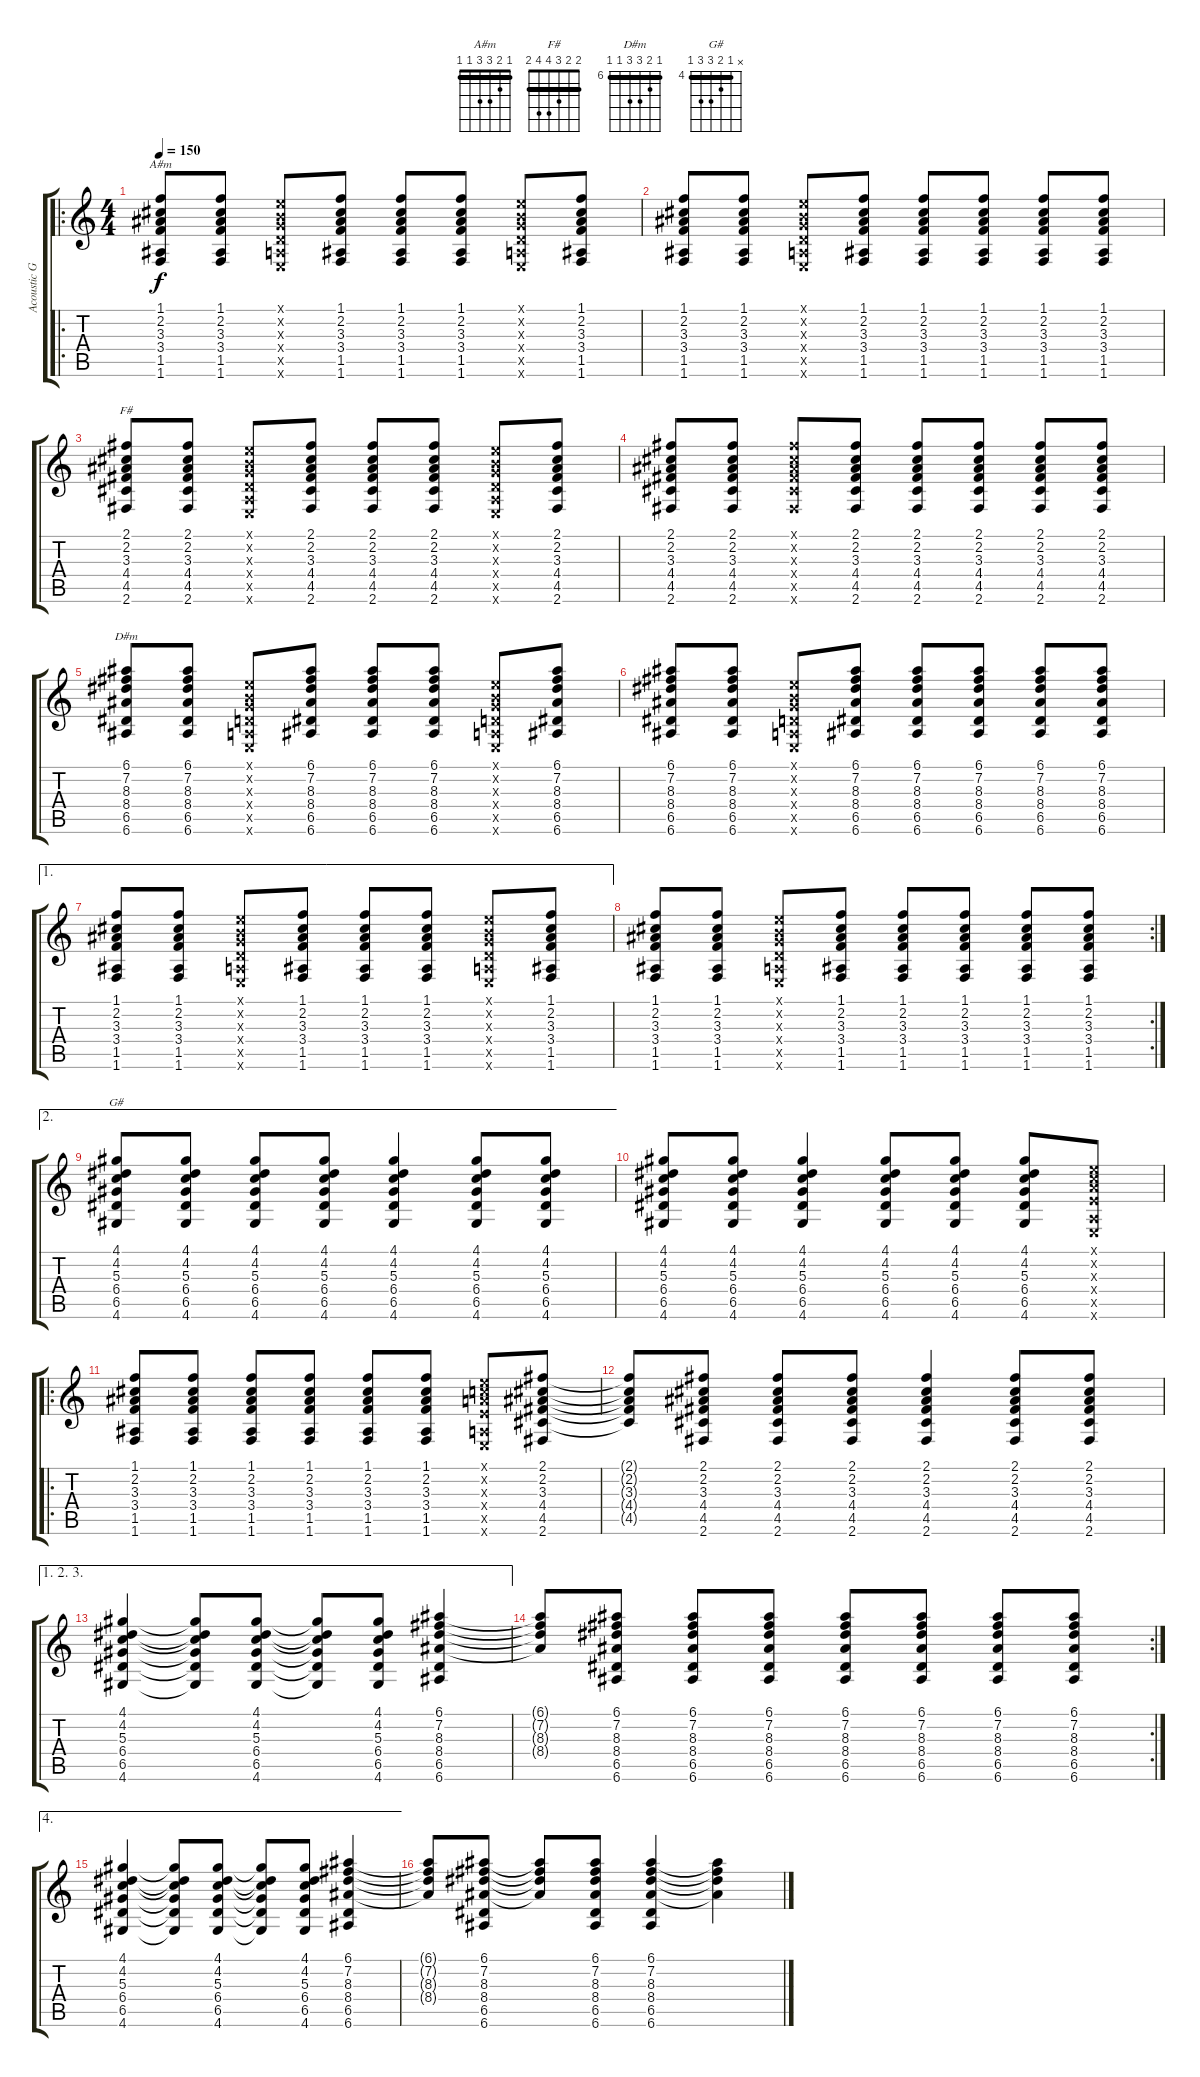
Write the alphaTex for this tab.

\track ("Acoustic Guitar" "Acoustic G") {instrument acousticguitarsteel}
\staff {score tabs}
\tuning (E4 B3 G3 D3 A2 E2) {hide}
\chord ("A#m" 1 2 3 3 1 1) {barre 1}
\chord ("F#" 2 2 3 4 4 2) {barre 2}
\chord ("D#m" 6 7 8 8 6 6) {firstfret 6 barre 6}
\chord ("G#" x 4 5 6 6 4) {firstfret 4 barre 4}
\ro
\ts (4 4)
\tempo 150
\clef g2
\ks c
(1.1 2.2 3.3 3.4 1.5 1.6).8{ch "A#m" dy f} (1.1 2.2 3.3 3.4 1.5 1.6).8 (0.1{x} 0.2{x} 0.3{x} 0.4{x} 0.5{x} 0.6{x}).8 (1.1 2.2 3.3 3.4 1.5 1.6).8 (1.1 2.2 3.3 3.4 1.5 1.6).8 (1.1 2.2 3.3 3.4 1.5 1.6).8 (0.1{x} 0.2{x} 0.3{x} 0.4{x} 0.5{x} 0.6{x}).8 (1.1 2.2 3.3 3.4 1.5 1.6).8 |
(1.1 2.2 3.3 3.4 1.5 1.6).8 (1.1 2.2 3.3 3.4 1.5 1.6).8 (0.1{x} 0.2{x} 0.3{x} 0.4{x} 0.5{x} 0.6{x}).8 (1.1 2.2 3.3 3.4 1.5 1.6).8 (1.1 2.2 3.3 3.4 1.5 1.6).8 (1.1 2.2 3.3 3.4 1.5 1.6).8 (1.1 2.2 3.3 3.4 1.5 1.6).8 (1.1 2.2 3.3 3.4 1.5 1.6).8 |
(2.1 2.2 3.3 4.4 4.5 2.6).8{ch "F#"} (2.1 2.2 3.3 4.4 4.5 2.6).8 (0.1{x} 0.2{x} 0.3{x} 0.4{x} 0.5{x} 0.6{x}).8 (2.1 2.2 3.3 4.4 4.5 2.6).8 (2.1 2.2 3.3 4.4 4.5 2.6).8 (2.1 2.2 3.3 4.4 4.5 2.6).8 (0.1{x} 0.2{x} 0.3{x} 0.4{x} 0.5{x} 0.6{x}).8 (2.1 2.2 3.3 4.4 4.5 2.6).8 |
(2.1 2.2 3.3 4.4 4.5 2.6).8 (2.1 2.2 3.3 4.4 4.5 2.6).8 (2.1{x} 2.2{x} 3.3{x} 4.4{x} 4.5{x} 2.6{x}).8 (2.1 2.2 3.3 4.4 4.5 2.6).8 (2.1 2.2 3.3 4.4 4.5 2.6).8 (2.1 2.2 3.3 4.4 4.5 2.6).8 (2.1 2.2 3.3 4.4 4.5 2.6).8 (2.1 2.2 3.3 4.4 4.5 2.6).8 |
(6.1 7.2 8.3 8.4 6.5 6.6).8{ch "D#m"} (6.1 7.2 8.3 8.4 6.5 6.6).8 (0.1{x} 0.2{x} 0.3{x} 0.4{x} 0.5{x} 0.6{x}).8 (6.1 7.2 8.3 8.4 6.5 6.6).8 (6.1 7.2 8.3 8.4 6.5 6.6).8 (6.1 7.2 8.3 8.4 6.5 6.6).8 (0.1{x} 0.2{x} 0.3{x} 0.4{x} 0.5{x} 0.6{x}).8 (6.1 7.2 8.3 8.4 6.5 6.6).8 |
(6.1 7.2 8.3 8.4 6.5 6.6).8 (6.1 7.2 8.3 8.4 6.5 6.6).8 (0.1{x} 0.2{x} 0.3{x} 0.4{x} 0.5{x} 0.6{x}).8 (6.1 7.2 8.3 8.4 6.5 6.6).8 (6.1 7.2 8.3 8.4 6.5 6.6).8 (6.1 7.2 8.3 8.4 6.5 6.6).8 (6.1 7.2 8.3 8.4 6.5 6.6).8 (6.1 7.2 8.3 8.4 6.5 6.6).8 |
\ae 1
(1.1 2.2 3.3 3.4 1.5 1.6).8 (1.1 2.2 3.3 3.4 1.5 1.6).8 (0.1{x} 0.2{x} 0.3{x} 0.4{x} 0.5{x} 0.6{x}).8 (1.1 2.2 3.3 3.4 1.5 1.6).8 (1.1 2.2 3.3 3.4 1.5 1.6).8 (1.1 2.2 3.3 3.4 1.5 1.6).8 (0.1{x} 0.2{x} 0.3{x} 0.4{x} 0.5{x} 0.6{x}).8 (1.1 2.2 3.3 3.4 1.5 1.6).8 |
\rc 2
(1.1 2.2 3.3 3.4 1.5 1.6).8 (1.1 2.2 3.3 3.4 1.5 1.6).8 (0.1{x} 0.2{x} 0.3{x} 0.4{x} 0.5{x} 0.6{x}).8 (1.1 2.2 3.3 3.4 1.5 1.6).8 (1.1 2.2 3.3 3.4 1.5 1.6).8 (1.1 2.2 3.3 3.4 1.5 1.6).8 (1.1 2.2 3.3 3.4 1.5 1.6).8 (1.1 2.2 3.3 3.4 1.5 1.6).8 |
\ae 2
(4.1 4.2 5.3 6.4 6.5 4.6).8{ch "G#"} (4.1 4.2 5.3 6.4 6.5 4.6).8 (4.1 4.2 5.3 6.4 6.5 4.6).8 (4.1 4.2 5.3 6.4 6.5 4.6).8 (4.1 4.2 5.3 6.4 6.5 4.6).4 (4.1 4.2 5.3 6.4 6.5 4.6).8 (4.1 4.2 5.3 6.4 6.5 4.6).8 |
(4.1 4.2 5.3 6.4 6.5 4.6).8 (4.1 4.2 5.3 6.4 6.5 4.6).8 (4.1 4.2 5.3 6.4 6.5 4.6).4 (4.1 4.2 5.3 6.4 6.5 4.6).8 (4.1 4.2 5.3 6.4 6.5 4.6).8 (4.1 4.2 5.3 6.4 6.5 4.6).8 (0.1{x} 1.2{x} 2.3{x} 2.4{x} 0.5{x} 0.6{x}).8 |
\ro
(1.1 2.2 3.3 3.4 1.5 1.6).8 (1.1 2.2 3.3 3.4 1.5 1.6).8 (1.1 2.2 3.3 3.4 1.5 1.6).8 (1.1 2.2 3.3 3.4 1.5 1.6).8 (1.1 2.2 3.3 3.4 1.5 1.6).8 (1.1 2.2 3.3 3.4 1.5 1.6).8 (0.1{x} 1.2{x} 2.3{x} 2.4{x} 0.5{x} 0.6{x}).8 (2.1 2.2 3.3 4.4 4.5 2.6).8 |
(2.1{t} 2.2{t} 3.3{t} 4.4{t} 4.5{t}).8 (2.1 2.2 3.3 4.4 4.5 2.6).8 (2.1 2.2 3.3 4.4 4.5 2.6).8 (2.1 2.2 3.3 4.4 4.5 2.6).8 (2.1 2.2 3.3 4.4 4.5 2.6).4 (2.1 2.2 3.3 4.4 4.5 2.6).8 (2.1 2.2 3.3 4.4 4.5 2.6).8 |
\ae (1 2 3)
(4.1 4.2 5.3 6.4 6.5 4.6).4 (4.1{t} 4.2{t} 5.3{t} 6.4{t} 6.5{t} 4.6{t}).8 (4.1 4.2 5.3 6.4 6.5 4.6).8 (4.1{t} 4.2{t} 5.3{t} 6.4{t} 6.5{t} 4.6{t}).8 (4.1 4.2 5.3 6.4 6.5 4.6).8 (6.1 7.2 8.3 8.4 6.5 6.6).4 |
\rc 2
(6.1{t} 7.2{t} 8.3{t} 8.4{t}).8 (6.1 7.2 8.3 8.4 6.5 6.6).8 (6.1 7.2 8.3 8.4 6.5 6.6).8 (6.1 7.2 8.3 8.4 6.5 6.6).8 (6.1 7.2 8.3 8.4 6.5 6.6).8 (6.1 7.2 8.3 8.4 6.5 6.6).8 (6.1 7.2 8.3 8.4 6.5 6.6).8 (6.1 7.2 8.3 8.4 6.5 6.6).8 |
\ae 4
(4.1 4.2 5.3 6.4 6.5 4.6).4 (4.1{t} 4.2{t} 5.3{t} 6.4{t} 6.5{t} 4.6{t}).8 (4.1 4.2 5.3 6.4 6.5 4.6).8 (4.1{t} 4.2{t} 5.3{t} 6.4{t} 6.5{t} 4.6{t}).8 (4.1 4.2 5.3 6.4 6.5 4.6).8 (6.1 7.2 8.3 8.4 6.5 6.6).4 |
(6.1{t} 7.2{t} 8.3{t} 8.4{t}).8 (6.1 7.2 8.3 8.4 6.5 6.6).8 (6.1{t} 7.2{t} 8.3{t} 8.4{t}).8 (6.1 7.2 8.3 8.4 6.5 6.6).8 (6.1 7.2 8.3 8.4 6.5 6.6).4 (6.1{t} 7.2{t} 8.3{t} 8.4{t}).4
